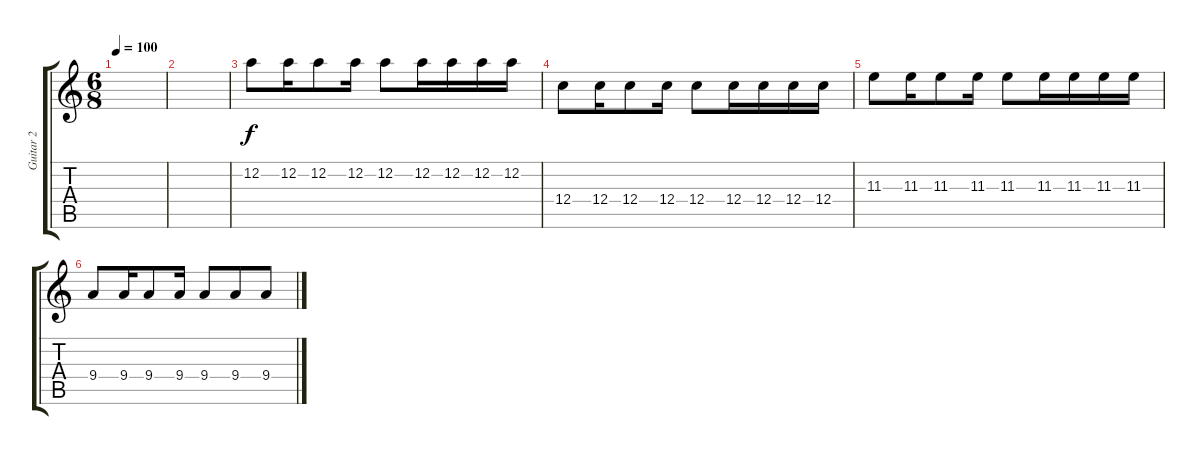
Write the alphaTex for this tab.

\track ("Guitar 2" "Guitar 2") {instrument distortionguitar}
\staff {score tabs}
\tuning (D4 A3 F3 C3 G2 C2) {hide}
\ts (6 8)
\tempo 100
\clef g2
\ks c
|
|
12.2.8 12.2.16 12.2.8 12.2.16 12.2.8 12.2.16 12.2.16 12.2.16 12.2.16 |
12.4.8 12.4.16 12.4.8 12.4.16 12.4.8 12.4.16 12.4.16 12.4.16 12.4.16 |
11.3.8 11.3.16 11.3.8 11.3.16 11.3.8 11.3.16 11.3.16 11.3.16 11.3.16 |
9.4.8 9.4.16 9.4.8 9.4.16 9.4.8 9.4.8 9.4.8
